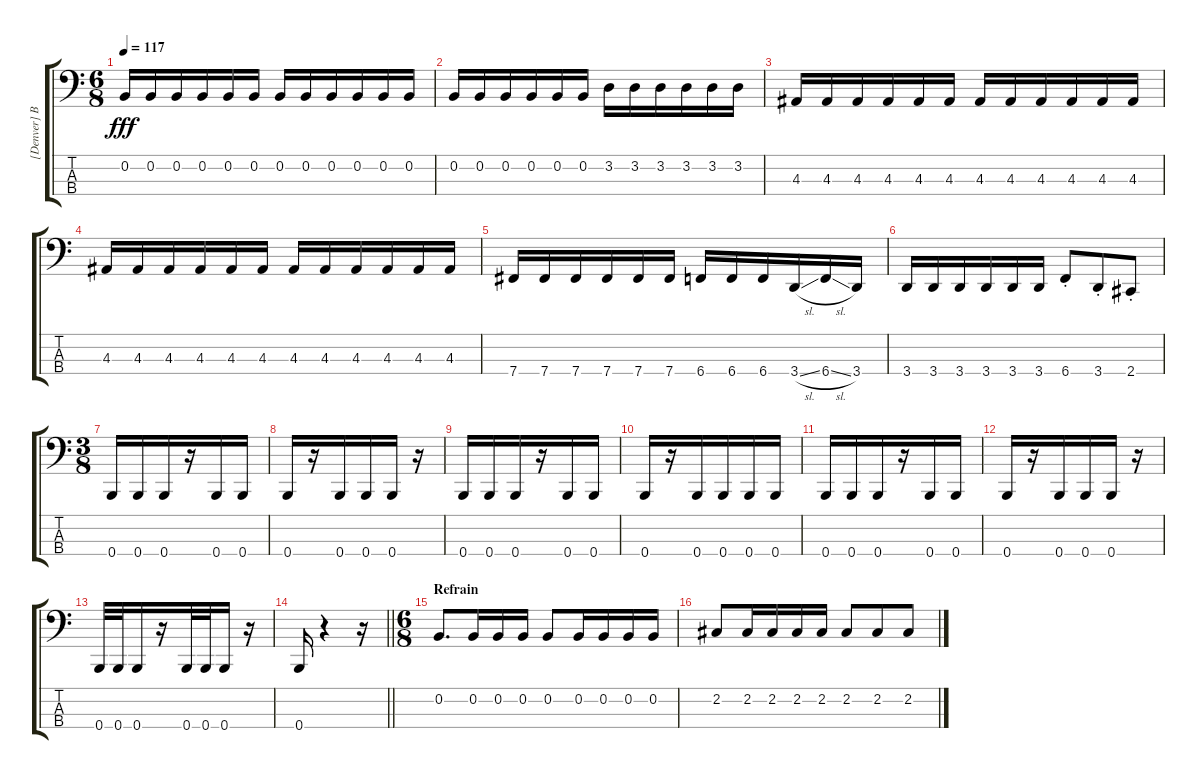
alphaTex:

\track ("[Denver] Bass Guitar " "[Denver] B") {instrument electricbassfinger}
\staff {score tabs}
\tuning (E2 B1 Gb1 B0) {hide}
\ts (6 8)
\tempo 117
\clef f4
\ks c
0.2.16{dy fff} 0.2.16 0.2.16 0.2.16 0.2.16 0.2.16 0.2.16 0.2.16 0.2.16 0.2.16 0.2.16 0.2.16 |
0.2.16 0.2.16 0.2.16 0.2.16 0.2.16 0.2.16 3.2.16 3.2.16 3.2.16 3.2.16 3.2.16 3.2.16 |
4.3.16 4.3.16 4.3.16 4.3.16 4.3.16 4.3.16 4.3.16 4.3.16 4.3.16 4.3.16 4.3.16 4.3.16 |
4.3.16 4.3.16 4.3.16 4.3.16 4.3.16 4.3.16 4.3.16 4.3.16 4.3.16 4.3.16 4.3.16 4.3.16 |
7.4.16 7.4.16 7.4.16 7.4.16 7.4.16 7.4.16 6.4.16 6.4.16 6.4.16 3.4{sl}.16 6.4{sl}.16 3.4.16 |
3.4.16 3.4.16 3.4.16 3.4.16 3.4.16 3.4.16 6.4{st}.8 3.4{st}.8 2.4{st}.8 |
\ts (3 8)
0.4.16 0.4.16 0.4.16 r.16 0.4.16 0.4.16 |
0.4.16 r.16 0.4.16 0.4.16 0.4.16 r.16 |
0.4.16{balance 4} 0.4.16 0.4.16 r.16 0.4.16{balance 12} 0.4.16 |
0.4.16 r.16 0.4.16{balance 8} 0.4.16 0.4.16 0.4.16 |
0.4.16 0.4.16 0.4.16 r.16 0.4.16 0.4.16 |
0.4.16 r.16 0.4.16 0.4.16 0.4.16 r.16 |
0.4.32 0.4.32 0.4.16 r.16 0.4.32 0.4.32 0.4.16 r.16 |
\barLineRight lightlight
0.4.16 r.4 r.16 |
\ts (6 8)
\section ("" "Refrain ")
0.2.8{d} 0.2.16 0.2.16 0.2.16 0.2.8 0.2.16 0.2.16 0.2.16 0.2.16 |
2.2.8 2.2.16 2.2.16 2.2.16 2.2.16 2.2.8 2.2.8 2.2.8
